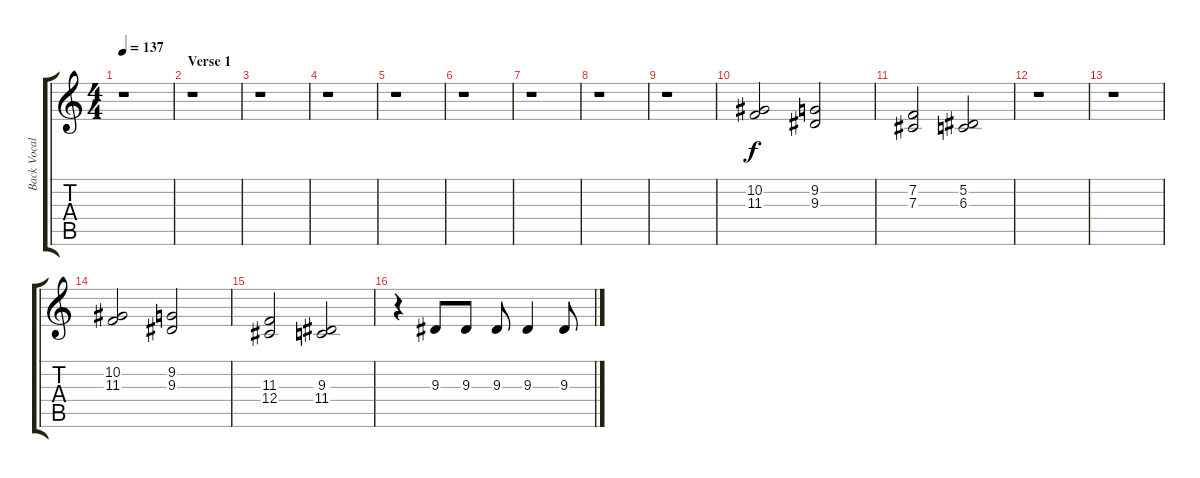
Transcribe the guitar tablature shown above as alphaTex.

\track ("Back Vocal" "Back Vocal") {instrument viola}
\staff {score tabs}
\tuning (Eb4 Bb3 Gb3 Db3 Ab2 Eb2) {hide}
\ts (4 4)
\tempo 137
\clef g2
\ks c
r.1{dy f} |
\section ("" "Verse 1")
r.1 |
r.1 |
r.1 |
r.1 |
r.1 |
r.1 |
r.1 |
r.1 |
(10.2 11.3).2 (9.2 9.3).2 |
(7.2 7.3).2 (5.2 6.3).2 |
r.1 |
r.1 |
(10.2 11.3).2 (9.2 9.3).2 |
(11.3 12.4).2 (9.3 11.4).2 |
r.4 9.3.8 9.3.8 9.3.8 9.3.4 9.3.8
